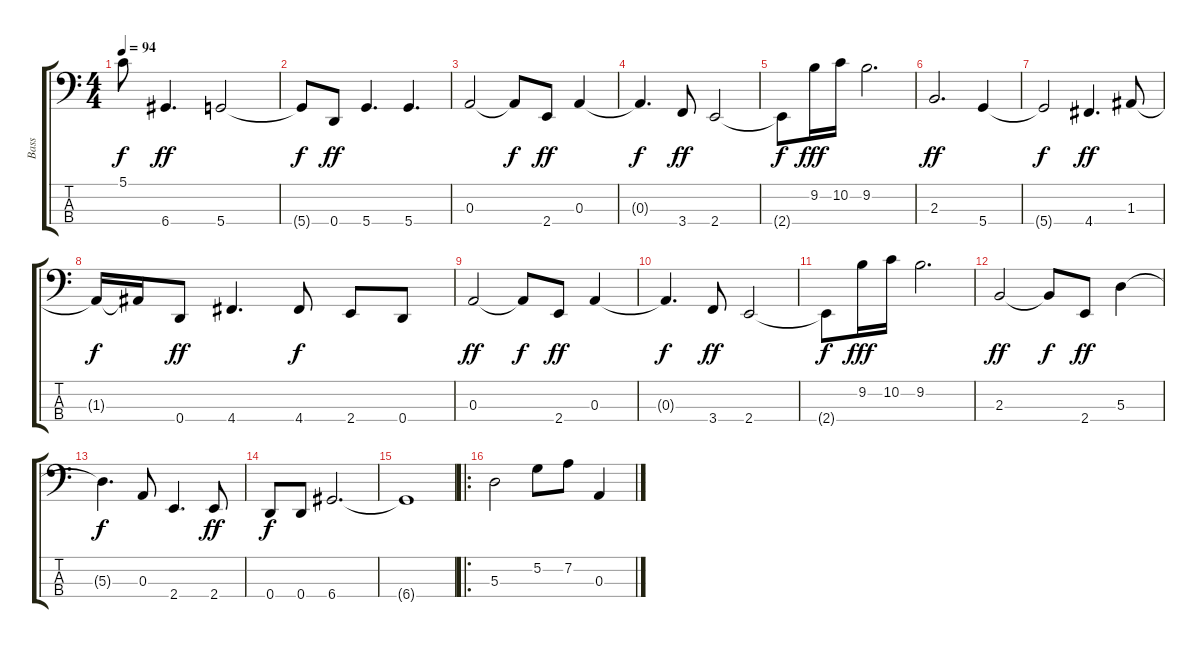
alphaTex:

\track ("Bass" "Bass") {instrument electricbassfinger}
\staff {score tabs}
\tuning (G2 D2 A1 D1) {hide}
\ts (4 4)
\tempo 94
\clef f4
\ks c
5.1{t}.8{dy f} 6.4.4{d dy ff} 5.4.2 |
5.4{t}.8{dy f} 0.4.8{dy ff} 5.4.4{d} 5.4.4{d} |
0.3.2 0.3{t}.8{dy f} 2.4.8{dy ff} 0.3.4 |
0.3{t}.4{d dy f} 3.4.8{dy ff} 2.4.2 |
2.4{t}.8{dy f} 9.2.16{dy fff} 10.2.16 9.2.2{d} |
2.3.2{d dy ff} 5.4.4 |
5.4{t}.2{dy f} 4.4.4{d dy ff} 1.3.8 |
1.3{t}.16{dy f} 1.3{t}.16 0.4.8{dy ff} 4.4.4{d} 4.4.8{dy f} 2.4.8 0.4.8 |
0.3.2{dy ff} 0.3{t}.8{dy f} 2.4.8{dy ff} 0.3.4 |
0.3{t}.4{d dy f} 3.4.8{dy ff} 2.4.2 |
2.4{t}.8{dy f} 9.2.16{dy fff} 10.2.16 9.2.2{d} |
2.3.2{dy ff} 2.3{t}.8{dy f} 2.4.8{dy ff} 5.3.4 |
5.3{t}.4{d dy f} 0.3.8 2.4.4{d} 2.4.8{dy ff} |
0.4.8{dy f} 0.4.8 6.4.2{d} |
6.4{t}.1 |
\ro
5.3.2 5.2.8 7.2.8 0.3.4
